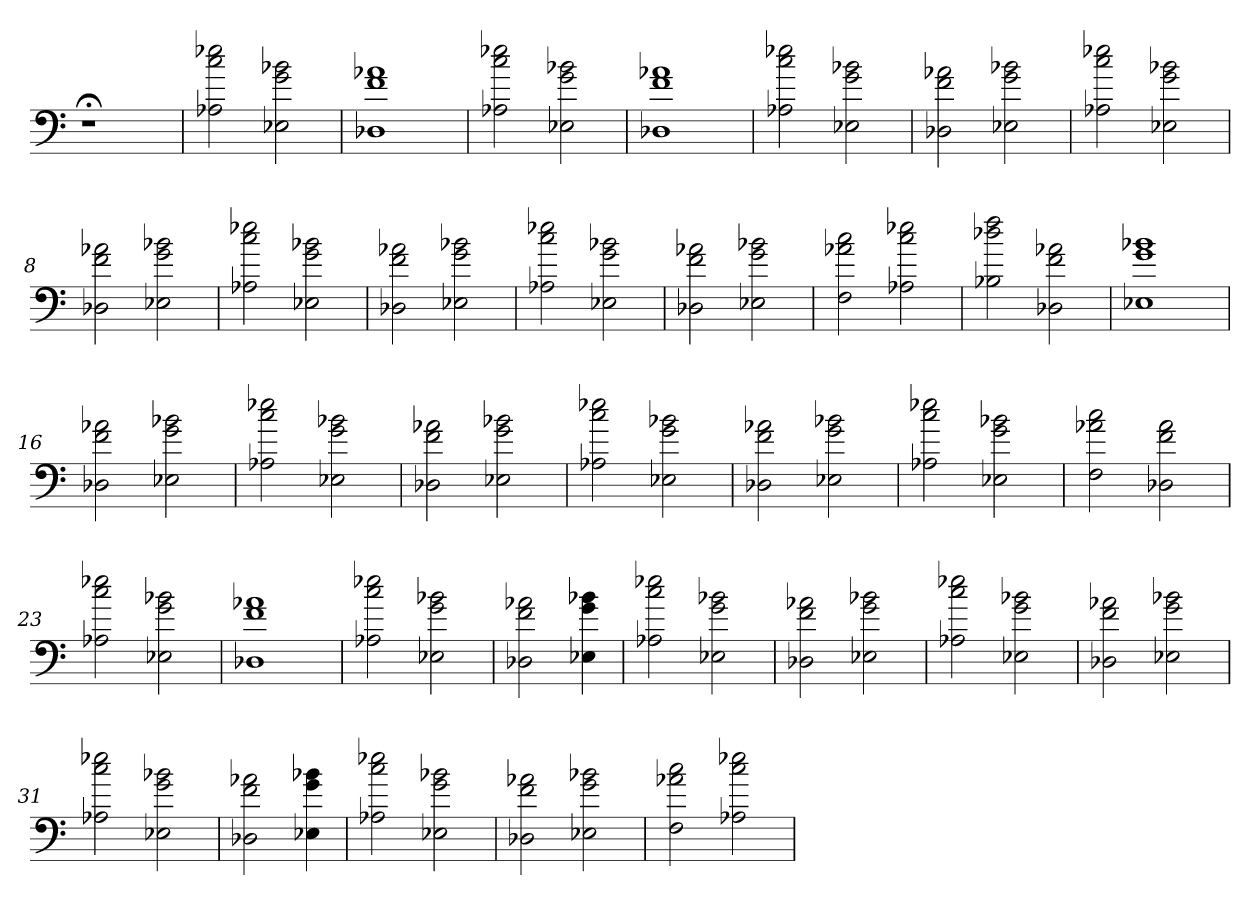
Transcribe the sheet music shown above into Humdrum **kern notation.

**kern
*part1
*staff1
=
1r;<
=1
2A-X 2cc 2ee-X
2E-X 2g 2b-X
=2
1D-X 1f 1a-X
=3
2A-X 2cc 2ee-X
2E-X 2g 2b-X
=4
1D-X 1f 1a-X
=5
2A-X 2cc 2ee-X
2E-X 2g 2b-X
=6
2D-X 2f 2a-X
2E-X 2g 2b-X
=7
2A-X 2cc 2ee-X
2E-X 2g 2b-X
=8
2D-X 2f 2a-X
2E-X 2g 2b-X
=9
2A-X 2cc 2ee-X
2E-X 2g 2b-X
=10
2D-X 2f 2a-X
2E-X 2g 2b-X
=11
2A-X 2cc 2ee-X
2E-X 2g 2b-X
=12
2D-X 2f 2a-X
2E-X 2g 2b-X
=13
2F 2a-X 2cc
2A-X 2cc 2ee-X
=14
2B-X 2dd-X 2ff
2D-X 2f 2a-X
=15
1E-X 1g 1b-X
=16
2D-X 2f 2a-X
2E-X 2g 2b-X
=17
2A-X 2cc 2ee-X
2E-X 2g 2b-X
=18
2D-X 2f 2a-X
2E-X 2g 2b-X
=19
2A-X 2cc 2ee-X
2E-X 2g 2b-X
=20
2D-X 2f 2a-X
2E-X 2g 2b-X
=21
2A-X 2cc 2ee-X
2E-X 2g 2b-X
=22
2F 2a-X 2cc
2D-X 2f 2a-
=23
2A-X 2cc 2ee-X
2E-X 2g 2b-X
=24
1D-X 1f 1a-X
=25
2A-X 2cc 2ee-X
2E-X 2g 2b-X
=26
2D-X 2f 2a-X
4E-X 4g 4b-X
=27
2A-X 2cc 2ee-X
2E-X 2g 2b-X
=28
2D-X 2f 2a-X
2E-X 2g 2b-X
=29
2A-X 2cc 2ee-X
2E-X 2g 2b-X
=30
2D-X 2f 2a-X
2E-X 2g 2b-X
=31
2A-X 2cc 2ee-X
2E-X 2g 2b-X
=32
2D-X 2f 2a-X
4E-X 4g 4b-X
=33
2A-X 2cc 2ee-X
2E-X 2g 2b-X
=34
2D-X 2f 2a-X
2E-X 2g 2b-X
=35
2F 2a-X 2cc
2A-X 2cc 2ee-X
=
*-
